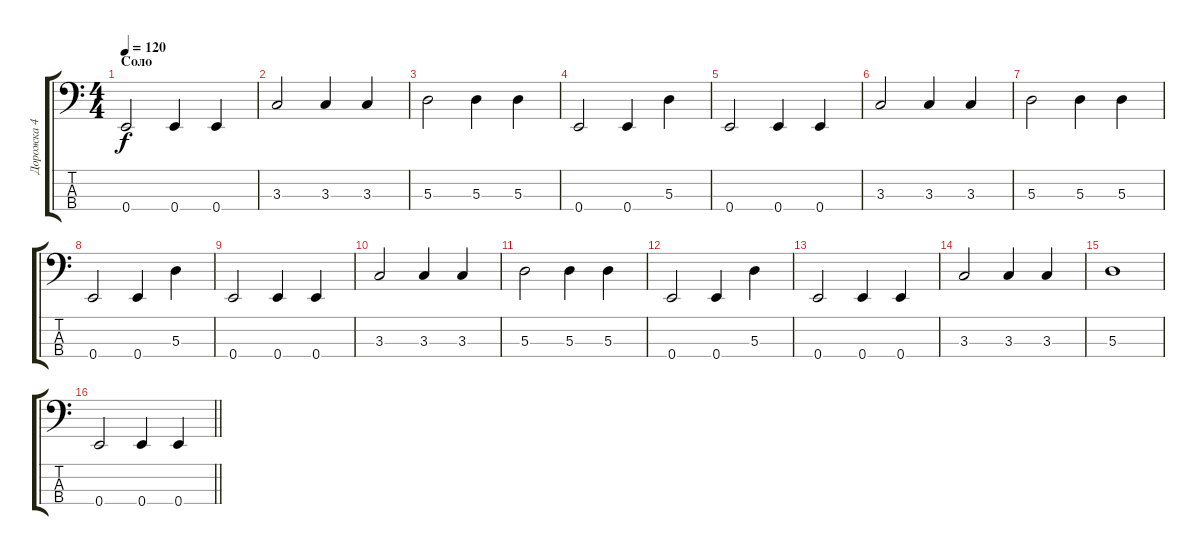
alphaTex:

\track ("Дорожка 4" "Дорожка 4") {instrument electricbassfinger}
\staff {score tabs}
\tuning (G2 D2 A1 E1) {hide}
\ts (4 4)
\section ("" "Соло")
\tempo 120
\clef f4
\ks c
0.4.2{dy f} 0.4.4 0.4.4 |
3.3.2 3.3.4 3.3.4 |
5.3.2 5.3.4 5.3.4 |
0.4.2 0.4.4 5.3.4 |
0.4.2 0.4.4 0.4.4 |
3.3.2 3.3.4 3.3.4 |
5.3.2 5.3.4 5.3.4 |
0.4.2 0.4.4 5.3.4 |
0.4.2 0.4.4 0.4.4 |
3.3.2 3.3.4 3.3.4 |
5.3.2 5.3.4 5.3.4 |
0.4.2 0.4.4 5.3.4 |
0.4.2 0.4.4 0.4.4 |
3.3.2 3.3.4 3.3.4 |
5.3.1 |
\barLineRight lightlight
0.4.2 0.4.4 0.4.4
